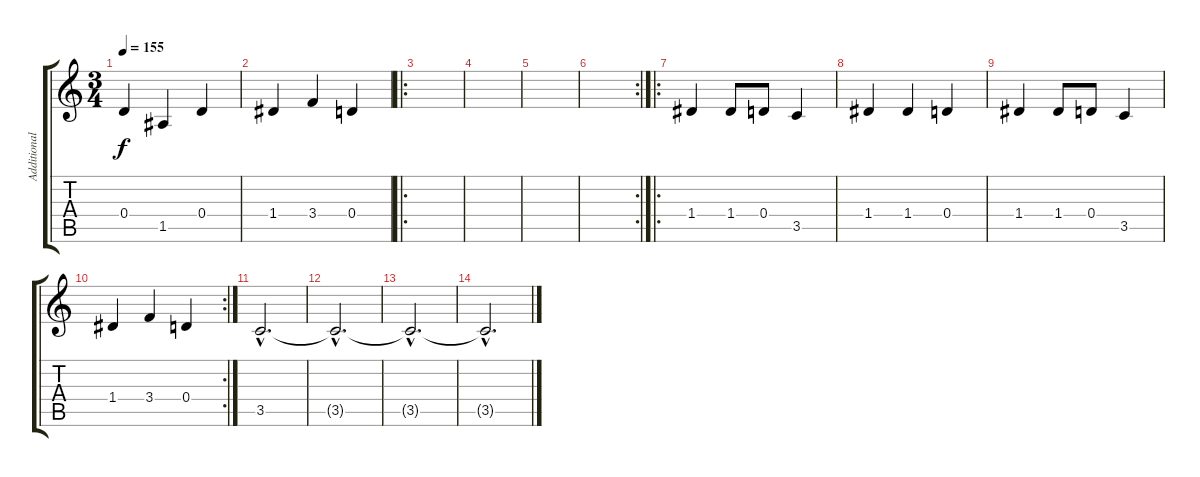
\track ("Additional Guitar" "Additional") {instrument distortionguitar}
\staff {score tabs}
\tuning (E4 B3 G3 D3 A2 E2) {hide}
\ts (3 4)
\tempo 155
\clef g2
\ks c
0.4.4{dy f} 1.5.4 0.4.4 |
1.4.4 3.4.4 0.4.4 |
\ro
|
|
|
\rc 2
|
\ro
1.4.4 1.4.8 0.4.8 3.5.4 |
1.4.4 1.4.4 0.4.4 |
1.4.4 1.4.8 0.4.8 3.5.4 |
\rc 2
1.4.4 3.4.4 0.4.4 |
3.5{hac}.2{d} |
3.5{hac t}.2{d} |
3.5{hac t}.2{d} |
3.5{hac t}.2{d}
